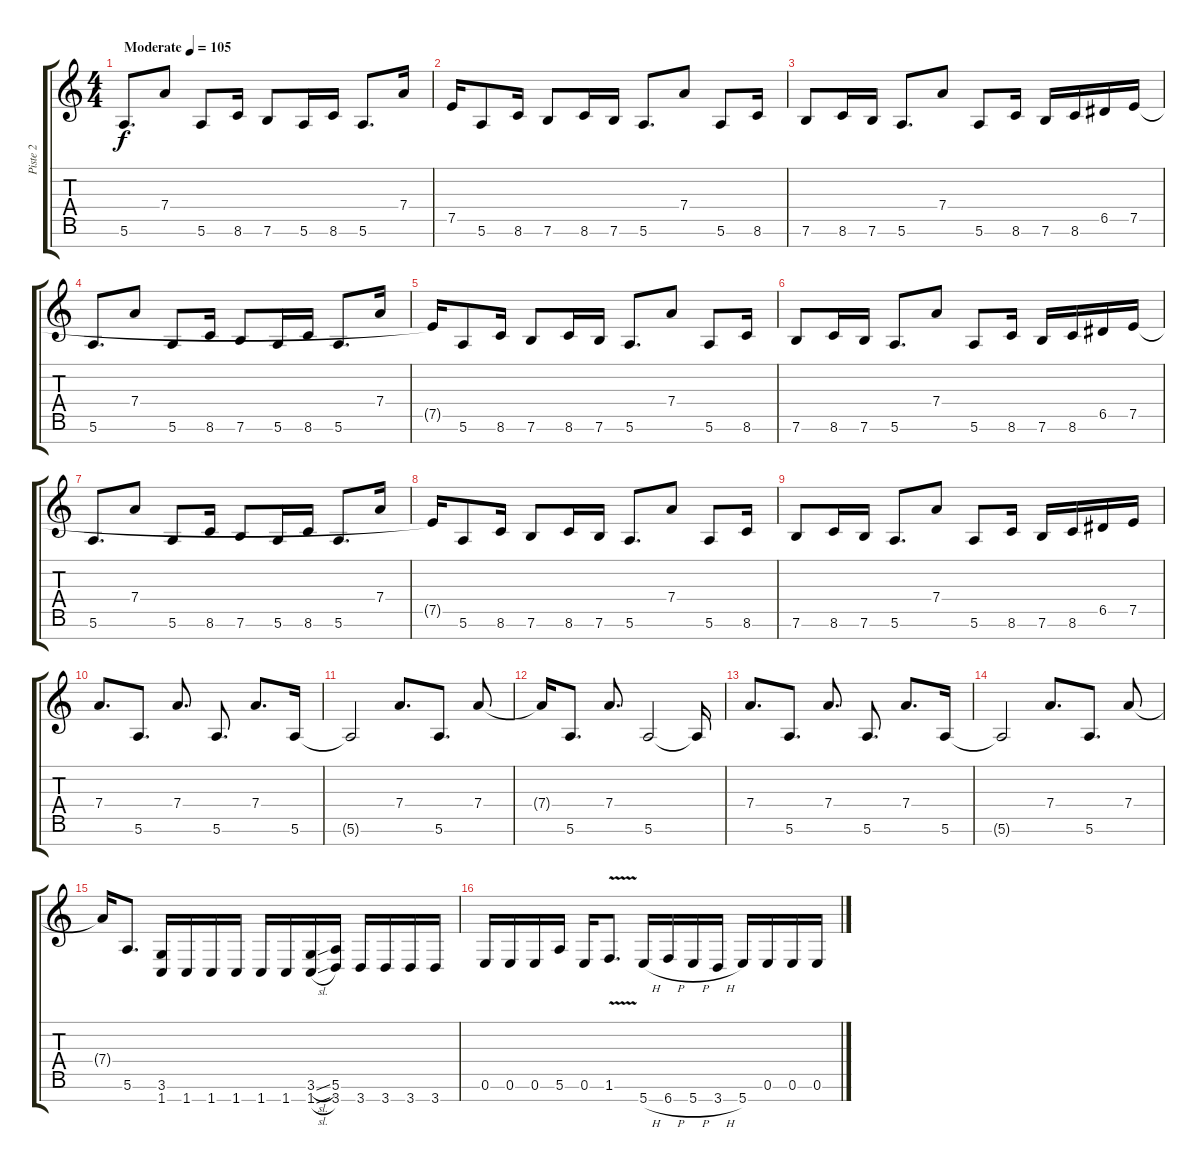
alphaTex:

\track ("Piste 2" "Piste 2") {instrument distortionguitar}
\staff {score tabs}
\tuning (E4 B3 G3 D3 A2 E2 B1) {hide}
\ts (4 4)
\tempo (105 "Moderate")
\clef g2
\ks c
5.6.8{d dy f instrument distortionguitar} 7.4.8 5.6.8 8.6.16 7.6.8 5.6.16 8.6.16 5.6.8{d} 7.4.16 |
7.5.16 5.6.8 8.6.16 7.6.8 8.6.16 7.6.16 5.6.8{d} 7.4.8 5.6.8 8.6.16 |
7.6.8 8.6.16 7.6.16 5.6.8{d} 7.4.8 5.6.8 8.6.16 7.6.16 8.6.16 6.5.16 7.5.16 |
5.6.8{d} 7.4.8 5.6.8 8.6.16 7.6.8 5.6.16 8.6.16 5.6.8{d} 7.4.16 |
7.5{t}.16 5.6.8 8.6.16 7.6.8 8.6.16 7.6.16 5.6.8{d} 7.4.8 5.6.8 8.6.16 |
7.6.8 8.6.16 7.6.16 5.6.8{d} 7.4.8 5.6.8 8.6.16 7.6.16 8.6.16 6.5.16 7.5.16 |
5.6.8{d} 7.4.8 5.6.8 8.6.16 7.6.8 5.6.16 8.6.16 5.6.8{d} 7.4.16 |
7.5{t}.16 5.6.8 8.6.16 7.6.8 8.6.16 7.6.16 5.6.8{d} 7.4.8 5.6.8 8.6.16 |
7.6.8 8.6.16 7.6.16 5.6.8{d} 7.4.8 5.6.8 8.6.16 7.6.16 8.6.16 6.5.16 7.5.16 |
7.4.8{d} 5.6.8{d} 7.4.8{d} 5.6.8{d} 7.4.8{d} 5.6.16 |
5.6{t}.2 7.4.8{d} 5.6.8{d} 7.4.8 |
7.4{t}.16 5.6.8{d} 7.4.8{d} 5.6.2 5.6{t}.16 |
7.4.8{d} 5.6.8{d} 7.4.8{d} 5.6.8{d} 7.4.8{d} 5.6.16 |
5.6{t}.2 7.4.8{d} 5.6.8{d} 7.4.8 |
7.4{t}.16 5.6.8{d} (3.6 1.7).16 1.7.16 1.7.16 1.7.16 1.7.16 1.7.16 (3.6{sl} 1.7{sl}).16 (5.6 3.7).16 3.7.16 3.7.16 3.7.16 3.7.16 |
0.6.16 0.6.16 0.6.16 5.6.16 0.6.16 1.6{v}.8{d} 5.7{h}.16 6.7{h}.16 5.7{h}.16 3.7{h}.16 5.7.16 0.6.16 0.6.16 0.6.16
